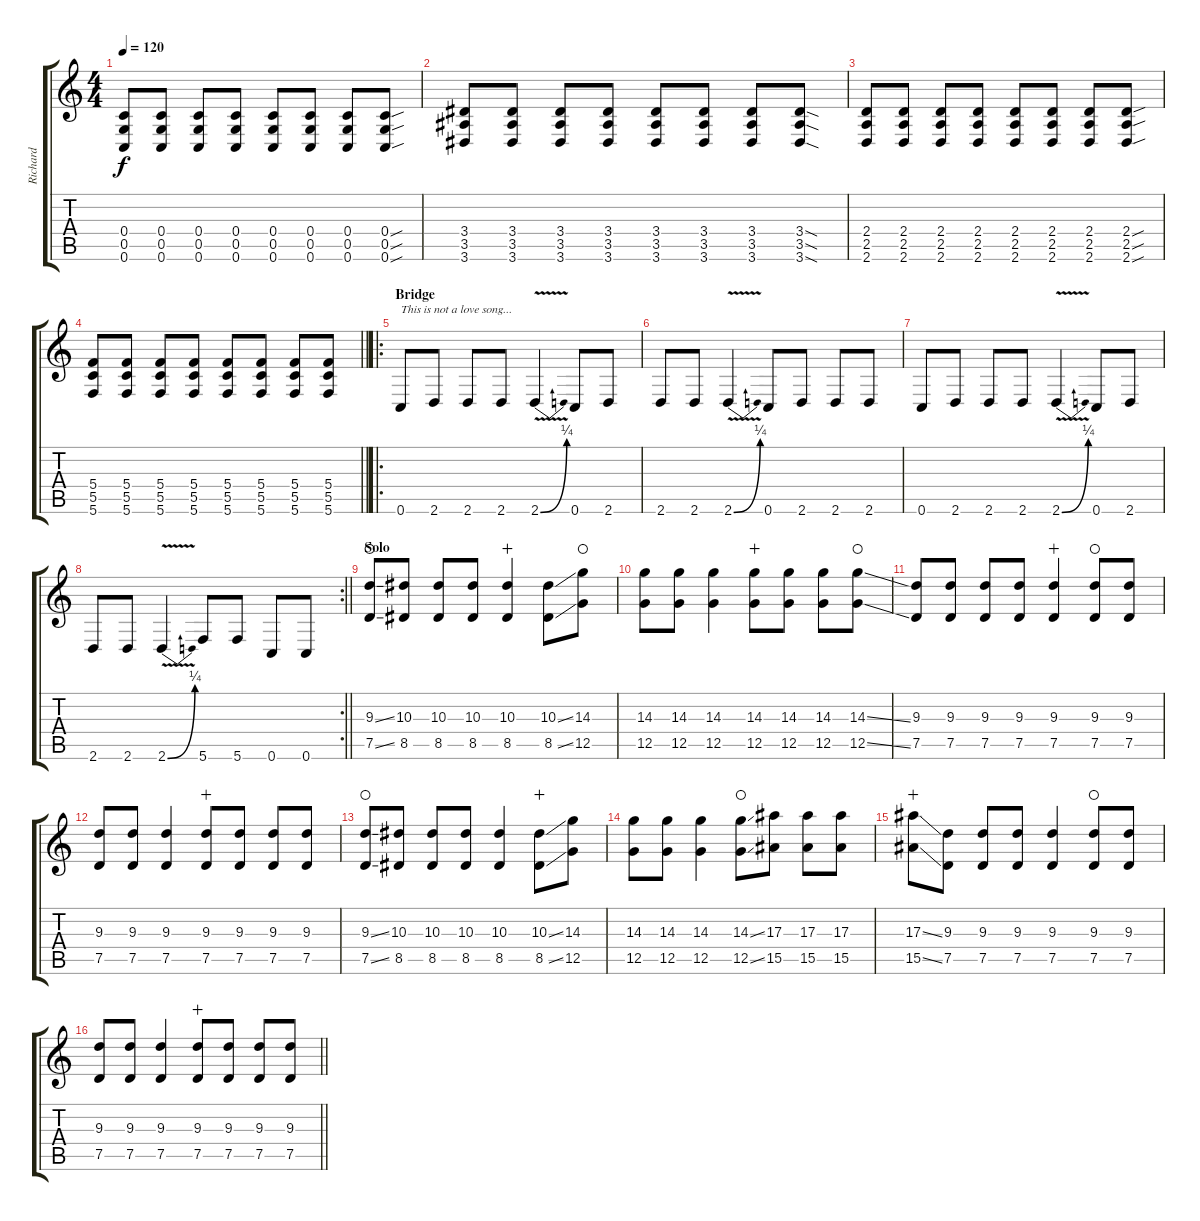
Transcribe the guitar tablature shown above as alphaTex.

\track ("Richard" "Richard") {instrument distortionguitar}
\staff {score tabs}
\tuning (D4 A3 F3 C3 G2 C2) {hide}
\ts (4 4)
\tempo 120
\clef g2
\ks c
(0.4 0.5 0.6).8{dy f} (0.4 0.5 0.6).8 (0.4 0.5 0.6).8 (0.4 0.5 0.6).8 (0.4 0.5 0.6).8 (0.4 0.5 0.6).8 (0.4 0.5 0.6).8 (0.4{sou} 0.5{sou} 0.6{sou}).8 |
(3.4 3.5 3.6).8 (3.4 3.5 3.6).8 (3.4 3.5 3.6).8 (3.4 3.5 3.6).8 (3.4 3.5 3.6).8 (3.4 3.5 3.6).8 (3.4 3.5 3.6).8 (3.4{sod} 3.5{sod} 3.6{sod}).8 |
(2.4 2.5 2.6).8 (2.4 2.5 2.6).8 (2.4 2.5 2.6).8 (2.4 2.5 2.6).8 (2.4 2.5 2.6).8 (2.4 2.5 2.6).8 (2.4 2.5 2.6).8 (2.4{sou} 2.5{sou} 2.6{sou}).8 |
\barLineRight lightlight
(5.4 5.5 5.6).8 (5.4 5.5 5.6).8 (5.4 5.5 5.6).8 (5.4 5.5 5.6).8 (5.4 5.5 5.6).8 (5.4 5.5 5.6).8 (5.4 5.5 5.6).8 (5.4 5.5 5.6).8 |
\ro
\section ("" "Bridge")
0.6.8{txt "This is not a love song..."} 2.6.8 2.6.8 2.6.8 2.6{be (bend 0 0 60 1) v}.4 0.6.8 2.6.8 |
2.6.8 2.6.8 2.6{be (bend 0 0 60 1) v}.4 0.6.8 2.6.8 2.6.8 2.6.8 |
0.6.8 2.6.8 2.6.8 2.6.8 2.6{be (bend 0 0 60 1) v}.4 0.6.8 2.6.8 |
\rc 2
\barLineRight lightlight
2.6.8 2.6.8 2.6{be (bend 0 0 60 1) v}.4 5.6.8 5.6.8 0.6.8 0.6.8 |
\section ("" "Solo")
(9.3{ss} 7.5{ss}).8{waho} (10.3 8.5).8 (10.3 8.5).8 (10.3 8.5).8 (10.3 8.5).4{wahc} (10.3{ss} 8.5{ss}).8 (14.3 12.5).8{waho} |
(14.3 12.5).8 (14.3 12.5).8 (14.3 12.5).4 (14.3 12.5).8{wahc} (14.3 12.5).8 (14.3 12.5).8 (14.3{ss} 12.5{ss}).8{waho} |
(9.3 7.5).8 (9.3 7.5).8 (9.3 7.5).8 (9.3 7.5).8 (9.3 7.5).4{wahc} (9.3 7.5).8{waho} (9.3 7.5).8 |
(9.3 7.5).8 (9.3 7.5).8 (9.3 7.5).4 (9.3 7.5).8{wahc} (9.3 7.5).8 (9.3 7.5).8 (9.3 7.5).8 |
(9.3{ss} 7.5{ss}).8{waho} (10.3 8.5).8 (10.3 8.5).8 (10.3 8.5).8 (10.3 8.5).4 (10.3{ss} 8.5{ss}).8{wahc} (14.3 12.5).8 |
(14.3 12.5).8 (14.3 12.5).8 (14.3 12.5).4 (14.3{ss} 12.5{ss}).8{waho} (17.3 15.5).8 (17.3 15.5).8 (17.3 15.5).8 |
(17.3{ss} 15.5{ss}).8{wahc} (9.3 7.5).8 (9.3 7.5).8 (9.3 7.5).8 (9.3 7.5).4 (9.3 7.5).8{waho} (9.3 7.5).8 |
\barLineRight lightlight
(9.3 7.5).8 (9.3 7.5).8 (9.3 7.5).4 (9.3 7.5).8{wahc} (9.3 7.5).8 (9.3 7.5).8 (9.3 7.5).8
